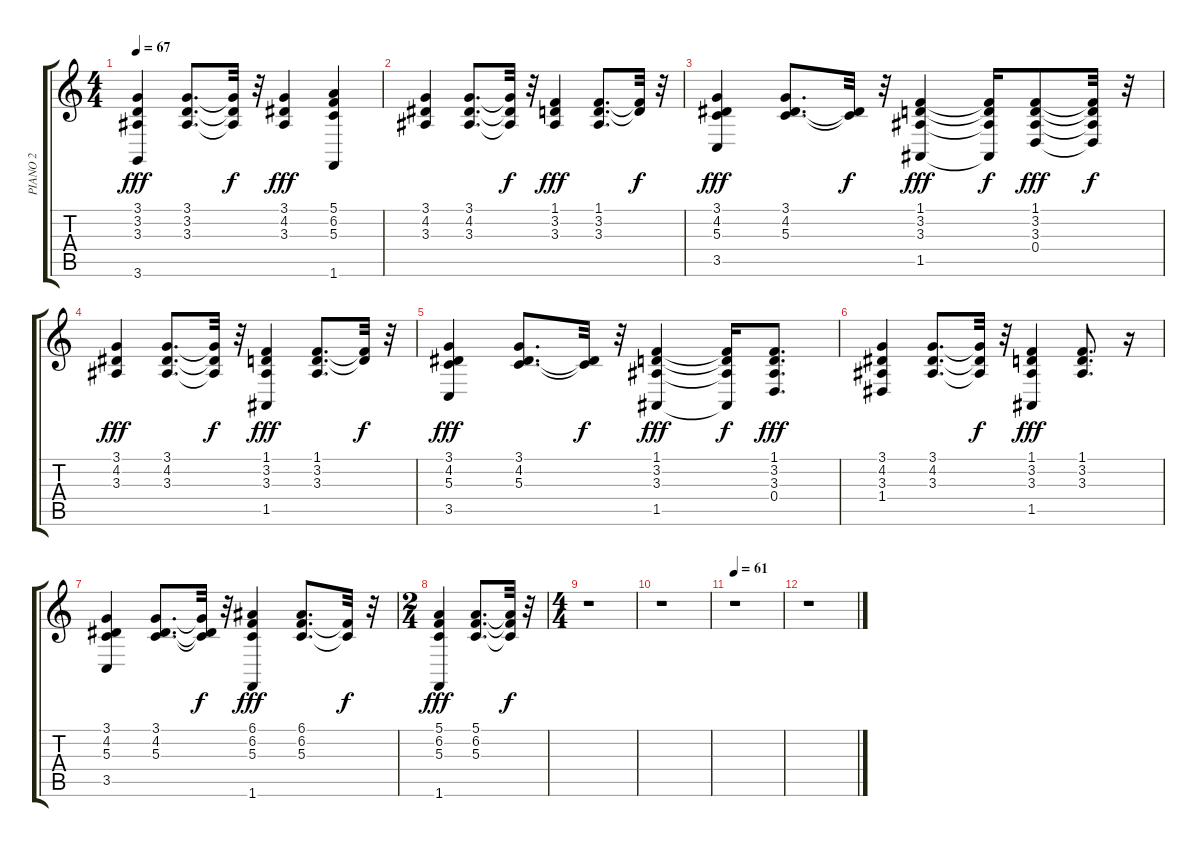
\track ("PIANO 2" "PIANO 2") {instrument brightacousticpiano}
\staff {score tabs}
\tuning (E4 B3 G3 D3 A2 E2) {hide}
\ts (4 4)
\tempo 67
\clef g2
\ks c
(3.1 3.2 3.3 3.6).4{dy fff} (3.1 3.2 3.3).8{d} (3.1{t} 3.2{t} 3.3{t}).32{dy f} r.32 (3.1 4.2 3.3).4{dy fff} (5.1 6.2 5.3 1.6).4 |
(3.1 4.2 3.3).4 (3.1 4.2 3.3).8{d} (3.1{t} 4.2{t} 3.3{t}).32{dy f} r.32 (1.1 3.2 3.3).4{dy fff} (1.1 3.2 3.3).8{d} (1.1{t} 3.2{t}).32{dy f} r.32 |
(3.1 4.2 5.3 3.5).4{dy fff} (3.1 4.2 5.3).8{d} (4.2{t} 5.3{t}).32{dy f} r.32 (1.1 3.2 3.3 1.5).4{dy fff} (1.1{t} 3.2{t} 3.3{t} 1.5{t}).16{dy f} (1.1 3.2 3.3 0.4).8{dy fff} (1.1{t} 3.2{t} 3.3{t} 0.4{t}).32{dy f} r.32 |
(3.1 4.2 3.3).4{dy fff} (3.1 4.2 3.3).8{d} (3.1{t} 4.2{t} 3.3{t}).32{dy f} r.32 (1.1 3.2 3.3 1.5).4{dy fff} (1.1 3.2 3.3).8{d} (1.1{t} 3.2{t}).32{dy f} r.32 |
(3.1 4.2 5.3 3.5).4{dy fff} (3.1 4.2 5.3).8{d} (4.2{t} 5.3{t}).32{dy f} r.32 (1.1 3.2 3.3 1.5).4{dy fff} (1.1{t} 3.2{t} 3.3{t} 1.5{t}).16{dy f} (1.1 3.2 3.3 0.4).8{d dy fff} |
(3.1 4.2 3.3 1.4).4 (3.1 4.2 3.3).8{d} (3.1{t} 4.2{t} 3.3{t}).32{dy f} r.32 (1.1 3.2 3.3 1.5).4{dy fff} (1.1 3.2 3.3).8{d} r.16 |
(3.1 4.2 5.3 3.5).4 (3.1 4.2 5.3).8{d} (3.1{t} 4.2{t} 5.3{t}).32{dy f} r.32 (6.1 6.2 5.3 1.6).4{dy fff} (6.1 6.2 5.3).8{d} (6.2{t} 5.3{t}).32{dy f} r.32 |
\ts (2 4)
(5.1 6.2 5.3 1.6).4{dy fff} (5.1 6.2 5.3).8{d} (5.1{t} 6.2{t} 5.3{t}).32{dy f} r.32 |
\ts (4 4)
r.1 |
r.1 |
\tempo 61
r.1 |
r.1
